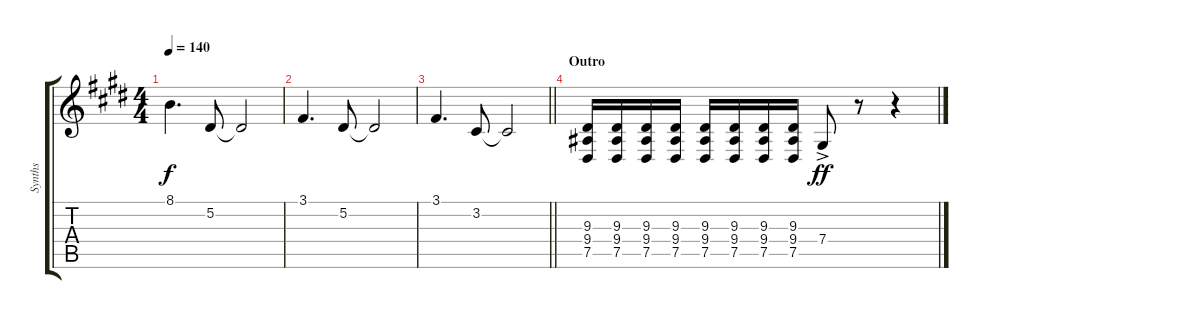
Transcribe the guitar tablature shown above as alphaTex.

\track ("Synths" "Synths") {instrument lead1square bank 1}
\staff {score tabs}
\tuning (Eb4 Bb3 Gb3 Db3 Ab2 Db2) {hide}
\ts (4 4)
\tempo 140
\clef g2
\ks e
8.1.4{d dy f} 5.2.8 5.2{t}.2 |
3.1.4{d} 5.2.8 5.2{t}.2 |
\barLineRight lightlight
3.1.4{d} 3.2.8 3.2{t}.2 |
\section ("" "Outro")
(9.3 9.4 7.5).16{instrument overdrivenguitar} (9.3 9.4 7.5).16 (9.3 9.4 7.5).16 (9.3 9.4 7.5).16 (9.3 9.4 7.5).16 (9.3 9.4 7.5).16 (9.3 9.4 7.5).16 (9.3 9.4 7.5).16 7.4{ac}.8{dy ff instrument lead1square} r.8 r.4
